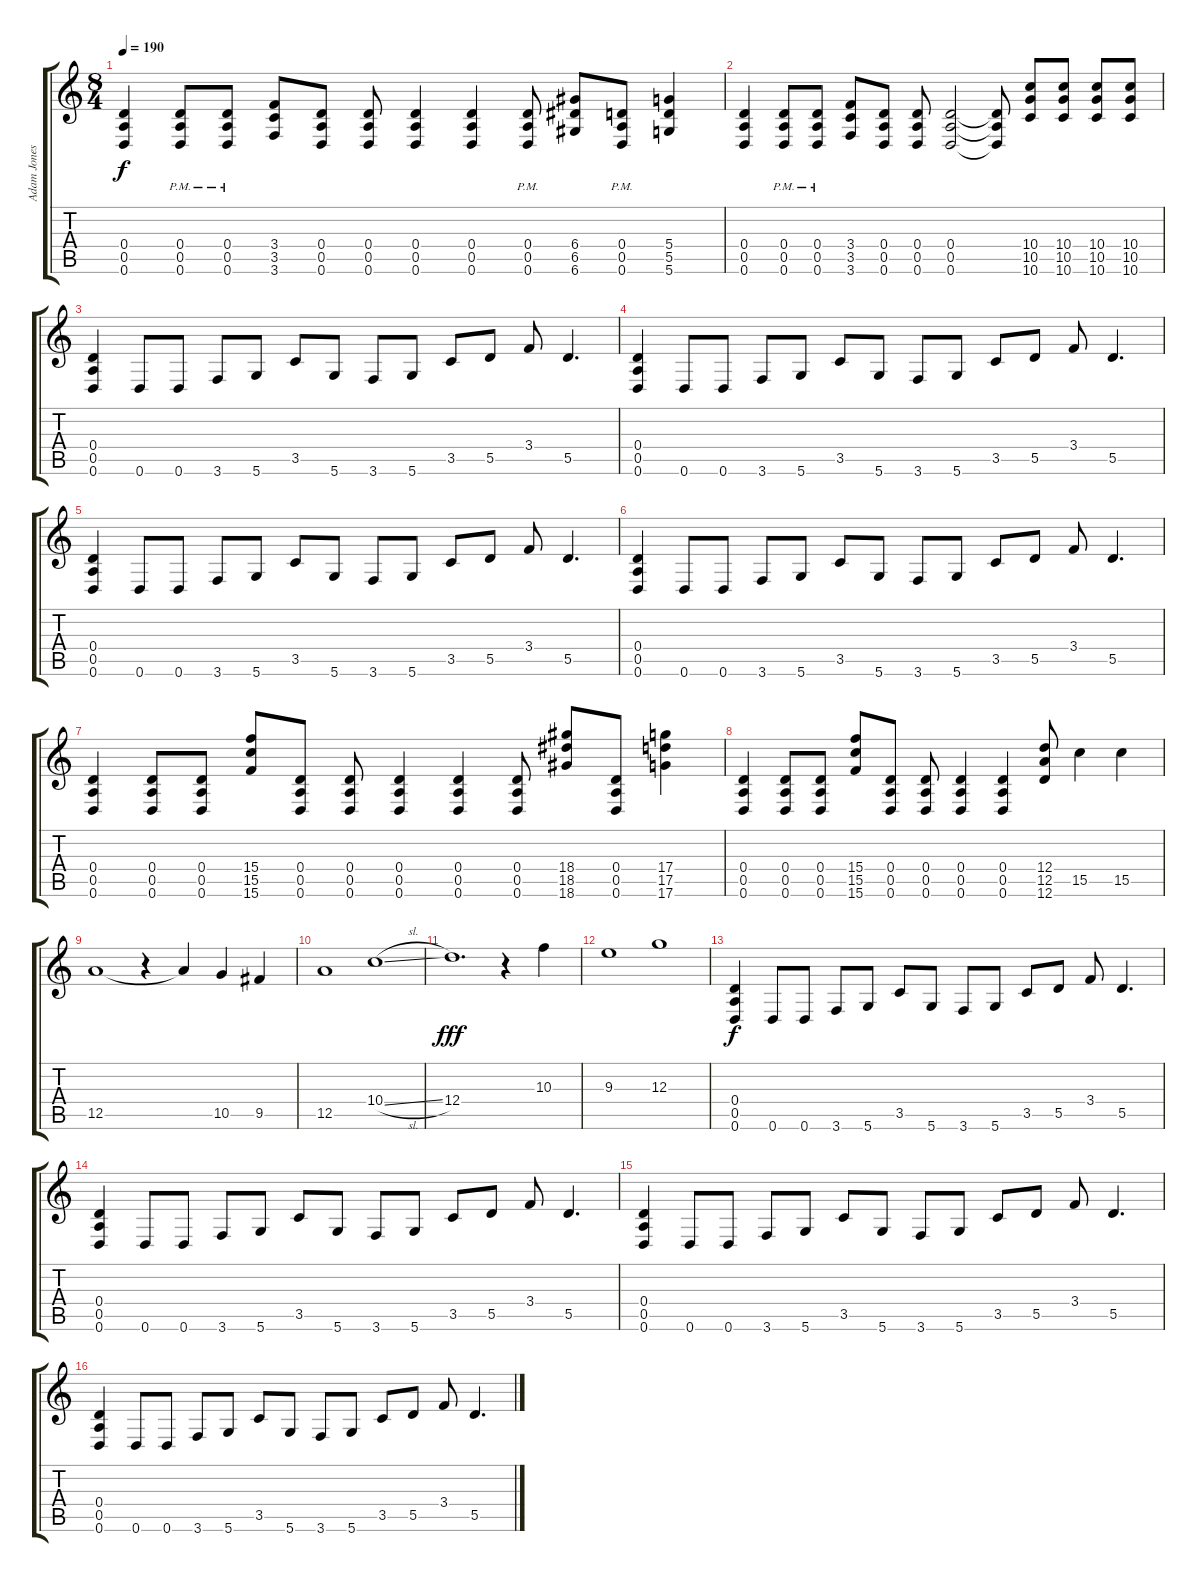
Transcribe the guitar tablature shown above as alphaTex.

\track ("Adam Jones" "Adam Jones") {instrument overdrivenguitar}
\staff {score tabs}
\tuning (E4 B3 G3 D3 A2 D2) {hide}
\ts (8 4)
\tempo 190
\clef g2
\ks c
(0.4 0.5 0.6).4{dy f} (0.4{pm} 0.5{pm} 0.6{pm}).8 (0.4{pm} 0.5{pm} 0.6{pm}).8 (3.4 3.5 3.6).8 (0.4 0.5 0.6).8 (0.4 0.5 0.6).8 (0.4 0.5 0.6).4 (0.4 0.5 0.6).4 (0.4{pm} 0.5{pm} 0.6{pm}).8 (6.4 6.5 6.6).8 (0.4{pm} 0.5{pm} 0.6{pm}).8 (5.4 5.5 5.6).4 |
(0.4 0.5 0.6).4 (0.4{pm} 0.5{pm} 0.6{pm}).8 (0.4{pm} 0.5{pm} 0.6{pm}).8 (3.4 3.5 3.6).8 (0.4 0.5 0.6).8 (0.4 0.5 0.6).8 (0.4 0.5 0.6).2 (0.4{t} 0.5{t} 0.6{t}).8 (10.4 10.5 10.6).8 (10.4 10.5 10.6).8 (10.4 10.5 10.6).8 (10.4 10.5 10.6).8 |
(0.4 0.5 0.6).4 0.6.8 0.6.8 3.6.8 5.6.8 3.5.8 5.6.8 3.6.8 5.6.8 3.5.8 5.5.8 3.4.8 5.5.4{d} |
(0.4 0.5 0.6).4 0.6.8 0.6.8 3.6.8 5.6.8 3.5.8 5.6.8 3.6.8 5.6.8 3.5.8 5.5.8 3.4.8 5.5.4{d} |
(0.4 0.5 0.6).4 0.6.8 0.6.8 3.6.8 5.6.8 3.5.8 5.6.8 3.6.8 5.6.8 3.5.8 5.5.8 3.4.8 5.5.4{d} |
(0.4 0.5 0.6).4 0.6.8 0.6.8 3.6.8 5.6.8 3.5.8 5.6.8 3.6.8 5.6.8 3.5.8 5.5.8 3.4.8 5.5.4{d} |
(0.4 0.5 0.6).4 (0.4 0.5 0.6).8 (0.4 0.5 0.6).8 (15.4 15.5 15.6).8 (0.4 0.5 0.6).8 (0.4 0.5 0.6).8 (0.4 0.5 0.6).4 (0.4 0.5 0.6).4 (0.4 0.5 0.6).8 (18.4 18.5 18.6).8 (0.4 0.5 0.6).8 (17.4 17.5 17.6).4 |
(0.4 0.5 0.6).4 (0.4 0.5 0.6).8 (0.4 0.5 0.6).8 (15.4 15.5 15.6).8 (0.4 0.5 0.6).8 (0.4 0.5 0.6).8 (0.4 0.5 0.6).4 (0.4 0.5 0.6).4 (12.4 12.5 12.6).8 15.5.4 15.5.4 |
12.5.1 r.4 12.5{t}.4 10.5.4 9.5.4 |
12.5.1 10.4{sl}.1 |
12.4.1{d dy fff} r.4 10.3.4 |
9.3.1 12.3.1 |
(0.4 0.5 0.6).4{dy f} 0.6.8 0.6.8 3.6.8 5.6.8 3.5.8 5.6.8 3.6.8 5.6.8 3.5.8 5.5.8 3.4.8 5.5.4{d} |
(0.4 0.5 0.6).4 0.6.8 0.6.8 3.6.8 5.6.8 3.5.8 5.6.8 3.6.8 5.6.8 3.5.8 5.5.8 3.4.8 5.5.4{d} |
(0.4 0.5 0.6).4 0.6.8 0.6.8 3.6.8 5.6.8 3.5.8 5.6.8 3.6.8 5.6.8 3.5.8 5.5.8 3.4.8 5.5.4{d} |
(0.4 0.5 0.6).4 0.6.8 0.6.8 3.6.8 5.6.8 3.5.8 5.6.8 3.6.8 5.6.8 3.5.8 5.5.8 3.4.8 5.5.4{d}
